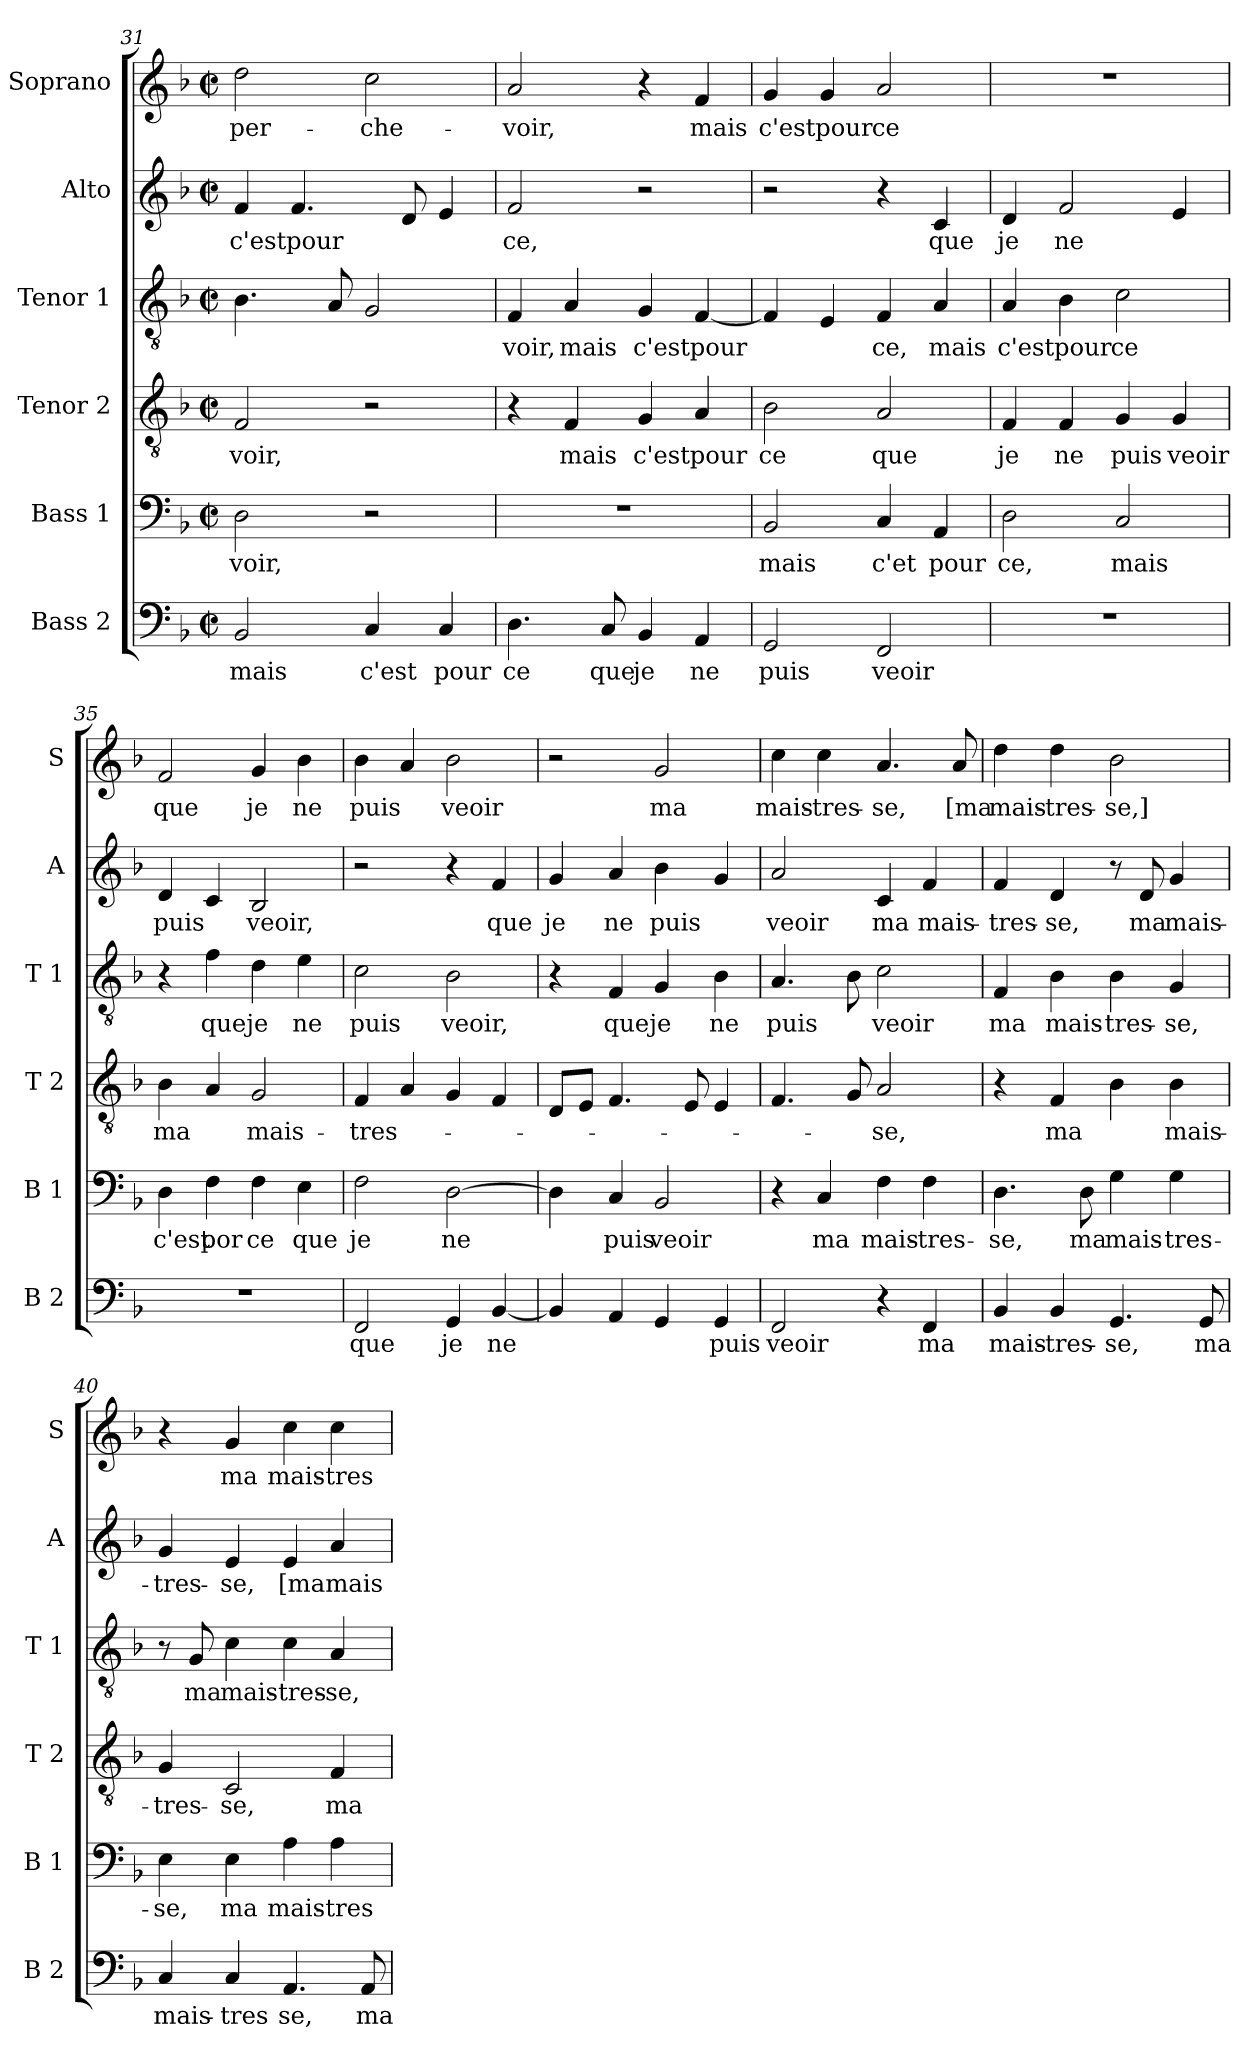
**kern	**text	**kern	**text	**kern	**text	**kern	**text	**kern	**text	**kern	**text
*part6	*part6	*part5	*part5	*part4	*part4	*part3	*part3	*part2	*part2	*part1	*part1
*staff6	*staff6	*staff5	*staff5	*staff4	*staff4	*staff3	*staff3	*staff2	*staff2	*staff1	*staff1
*I"Bass 2	*	*I"Bass 1	*	*I"Tenor 2	*	*I"Tenor 1	*	*I"Alto	*	*I"Soprano	*
*I'B 2	*	*I'B 1	*	*I'T 2	*	*I'T 1	*	*I'A	*	*I'S	*
!!LO:LB:g=z
*clefF4	*	*clefF4	*	*clefGv2	*	*clefGv2	*	*clefG2	*	*clefG2	*
*k[b-]	*	*k[b-]	*	*k[b-]	*	*k[b-]	*	*k[b-]	*	*k[b-]	*
*F:	*	*F:	*	*F:	*	*F:	*	*F:	*	*F:	*
*M2/2	*	*M2/2	*	*M2/2	*	*M2/2	*	*M2/2	*	*M2/2	*
*met(c|)	*	*met(c|)	*	*met(c|)	*	*met(c|)	*	*met(c|)	*	*met(c|)	*
=31	=31	=31	=31	=31	=31	=31	=31	=31	=31	=31	=31
2BB-/	mais	2D\	-voir,	2F/	-voir,	4.B-\	.	4f/	c'est	2dd\	-per-
.	.	.	.	.	.	.	.	4.f/	pour	.	.
.	.	.	.	.	.	8A/	.	.	.	.	.
4C/	c'est	2r	.	2r	.	2G/	.	.	.	2cc\	-che-
.	.	.	.	.	.	.	.	8d/	.	.	.
4C/	pour	.	.	.	.	.	.	4e/	.	.	.
=32	=32	=32	=32	=32	=32	=32	=32	=32	=32	=32	=32
4.D\	ce	1r	.	4r	.	4F/	-voir,	2f/	ce,	2a/	-voir,
.	.	.	.	4F/	mais	4A/	mais	.	.	.	.
8C/	que	.	.	.	.	.	.	.	.	.	.
4BB-/	je	.	.	4G/	c'est	4G/	c'est	2r	.	4r	.
4AA/	ne	.	.	4A/	pour	[4F/	pour	.	.	4f/	mais
=33	=33	=33	=33	=33	=33	=33	=33	=33	=33	=33	=33
2GG/	puis	2BB-/	mais	2B-\	ce	4F/]	.	2r	.	4g/	c'est
.	.	.	.	.	.	4E/	.	.	.	4g/	pour
2FF/	veoir	4C/	c'et	2A/	que	4F/	ce,	4r	.	2a/	ce
.	.	4AA/	pour	.	.	4A/	mais	4c/	que	.	.
=34	=34	=34	=34	=34	=34	=34	=34	=34	=34	=34	=34
1r	.	2D\	ce,	4F/	je	4A/	c'est	4d/	je	1r	.
.	.	.	.	4F/	ne	4B-\	pour	2f/	ne	.	.
.	.	2C/	mais	4G/	puis	2c\	ce	.	.	.	.
.	.	.	.	4G/	veoir	.	.	4e/	.	.	.
=35	=35	=35	=35	=35	=35	=35	=35	=35	=35	=35	=35
1r	.	4D\	c'est	4B-\	ma	4r	.	4d/	puis	2f/	que
.	.	4F\	por	4A/	.	4f\	que	4c/	.	.	.
.	.	4F\	ce	2G/	mais-	4d\	je	2B-/	veoir,	4g/	je
.	.	4E\	que	.	.	4e\	ne	.	.	4b-\	ne
=36	=36	=36	=36	=36	=36	=36	=36	=36	=36	=36	=36
2FF/	que	2F\	je	4F/	-tres-	2c\	puis	2r	.	4b-\	puis
.	.	.	.	4A/	.	.	.	.	.	4a/	.
4GG/	je	[2D\	ne	4G/	.	2B-\	veoir,	4r	.	2b-\	veoir
[4BB-/	ne	.	.	4F/	.	.	.	4f/	que	.	.
!!LO:PB:g=z
=37	=37	=37	=37	=37	=37	=37	=37	=37	=37	=37	=37
4BB-/]	.	4D\]	.	8D/L	.	4r	.	4g/	je	2r	.
.	.	.	.	8E/J	.	.	.	.	.	.	.
4AA/	.	4C/	puis	4.F/	.	4F/	que	4a/	ne	.	.
4GG/	.	2BB-/	veoir	.	.	4G/	je	4b-\	puis	2g/	ma
.	.	.	.	8E/	.	.	.	.	.	.	.
4GG/	puis	.	.	4E/	.	4B-\	ne	4g/	.	.	.
=38	=38	=38	=38	=38	=38	=38	=38	=38	=38	=38	=38
2FF/	veoir	4r	.	4.F/	.	4.A/	puis	2a/	veoir	4cc\	mais-
.	.	4C/	ma	.	.	.	.	.	.	4cc\	-tres-
.	.	.	.	8G/	.	8B-\	.	.	.	.	.
4r	.	4F\	mais-	2A/	-se,	2c\	veoir	4c/	ma	4.a/	-se,
4FF/	ma	4F\	-tres-	.	.	.	.	4f/	mais-	.	.
.	.	.	.	.	.	.	.	.	.	8a/	[ma
=39	=39	=39	=39	=39	=39	=39	=39	=39	=39	=39	=39
4BB-/	mais-	4.D\	-se,	4r	.	4F/	ma	4f/	-tres-	4dd\	mais-
4BB-/	-tres-	.	.	4F/	ma	4B-\	mais-	4d/	-se,	4dd\	-tres-
.	.	8D\	ma	.	.	.	.	.	.	.	.
4.GG/	-se,	4G\	mais-	4B-\	.	4B-\	-tres-	8r	.	2b-\	-se,]
.	.	.	.	.	.	.	.	8d/	ma	.	.
.	.	4G\	-tres-	4B-\	mais-	4G/	-se,	4g/	mais-	.	.
8GG/	ma	.	.	.	.	.	.	.	.	.	.
=40	=40	=40	=40	=40	=40	=40	=40	=40	=40	=40	=40
4C/	mais-	4E\	-se,	4G/	-tres-	8r	.	4g/	-tres-	4r	.
.	.	.	.	.	.	8G/	ma	.	.	.	.
4C/	-tres	4E\	ma	2C/	-se,	4c\	mais-	4e/	-se,	4g/	ma
4.AA/	se,	4A\	mais-	.	.	4c\	-tres-	4e/	[ma	4cc\	mais-
.	.	4A\	-tres-	4F/	ma	4A/	-se,	4a/	mais-	4cc\	-tres-
8AA/	ma	.	.	.	.	.	.	.	.	.	.
=	=	=	=	=	=	=	=	=	=	=	=
*-	*-	*-	*-	*-	*-	*-	*-	*-	*-	*-	*-
